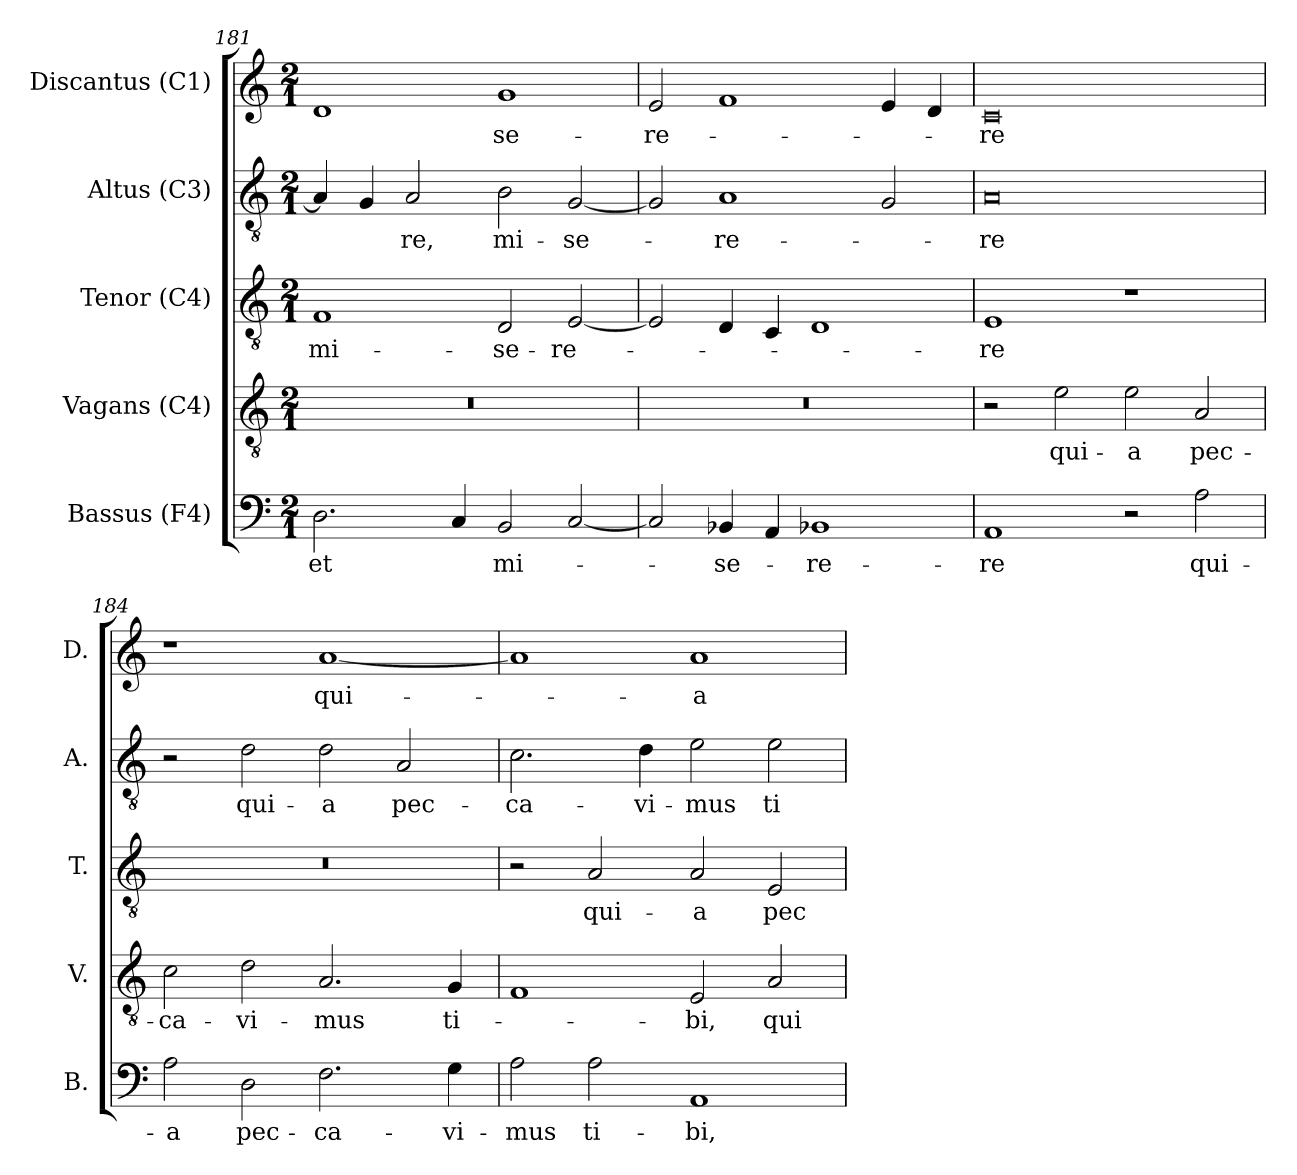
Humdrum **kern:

**kern	**text	**kern	**text	**kern	**text	**kern	**text	**kern	**text
*part5	*part5	*part4	*part4	*part3	*part3	*part2	*part2	*part1	*part1
*staff5	*staff5	*staff4	*staff4	*staff3	*staff3	*staff2	*staff2	*staff1	*staff1
*I"Bassus (F4)	*	*I"Vagans (C4)	*	*I"Tenor (C4)	*	*I"Altus (C3)	*	*I"Discantus (C1)	*
*I'B.	*	*I'V.	*	*I'T.	*	*I'A.	*	*I'D.	*
*clefF4	*	*clefGv2	*	*clefGv2	*	*clefGv2	*	*clefG2	*
*	*	*ITrd7c12	*	*ITrd7c12	*	*ITrd7c12	*	*	*
*k[]	*	*k[]	*	*k[]	*	*k[]	*	*k[]	*
*C:	*	*C:	*	*C:	*	*C:	*	*C:	*
*M2/1	*	*M2/1	*	*M2/1	*	*M2/1	*	*M2/1	*
=181	=181	=181	=181	=181	=181	=181	=181	=181	=181
!	!LO:LY:b:color=#000000	!LO:N:vis=1	!	!	!	!	!	!	!
!	!	!	!	!	!LO:LY:b:color=#000000	!	!	!	!
2.Di\	et	0r	.	1FFi	mi-	4AAi/]	.	1di	.
.	.	.	.	.	.	4GGi/	.	.	.
!	!	!	!	!	!	!	!LO:LY:b:color=#000000	!	!
.	.	.	.	.	.	2AAi/	-re,	.	.
4Ci/	.	.	.	.	.	.	.	.	.
!	!LO:LY:b:color=#000000	!	!	!	!	!	!	!	!
!	!	!	!	!	!LO:LY:b:color=#000000	!	!	!	!
!	!	!	!	!	!	!	!LO:LY:b:color=#000000	!	!
!	!	!	!	!	!	!	!	!	!LO:LY:b:color=#000000
2BBi/	mi-	.	.	2DDi/	-se-	2BBi\	mi-	1gi	-se-
!	!	!	!	!	!LO:LY:b:color=#000000	!	!	!	!
!	!	!	!	!	!	!	!LO:LY:b:color=#000000	!	!
[2Ci/	.	.	.	[2EEi/	-re-	[2GGi/	-se-	.	.
=182	=182	=182	=182	=182	=182	=182	=182	=182	=182
!	!	!LO:N:vis=1	!	!	!	!	!	!	!
!	!	!	!	!	!	!	!	!	!LO:LY:b:color=#000000
2Ci/]	.	0r	.	2EEi/]	.	2GGi/]	.	2ei/	-re-
!	!LO:LY:b:color=#000000	!	!	!	!	!	!	!	!
!	!	!	!	!	!	!	!LO:LY:b:color=#000000	!	!
4BB-i/	-se-	.	.	4DDi/	.	1AAi	-re-	1fi	.
4AAi/	.	.	.	4CCi/	.	.	.	.	.
!	!LO:LY:b:color=#000000	!	!	!	!	!	!	!	!
1BB-Xi	-re-	.	.	1DDi	.	.	.	.	.
.	.	.	.	.	.	2GGi/	.	4ei/	.
.	.	.	.	.	.	.	.	4di/	.
!!LO:LB:g=z
=183	=183	=183	=183	=183	=183	=183	=183	=183	=183
!	!LO:LY:b:color=#000000	!	!	!	!	!	!	!	!
!	!	!	!	!	!LO:LY:b:color=#000000	!	!	!	!
!	!	!	!	!	!	!	!LO:LY:b:color=#000000	!	!
!	!	!	!	!	!	!	!	!	!LO:LY:b:color=#000000
1AAi	-re	2r	.	1EEi	-re	0AAi	-re	0ci	-re
!	!	!	!LO:LY:b:color=#000000	!	!	!	!	!	!
.	.	2Ei\	qui-	.	.	.	.	.	.
!	!	!	!LO:LY:b:color=#000000	!	!	!	!	!	!
2r	.	2Ei\	-a	1r	.	.	.	.	.
!	!LO:LY:b:color=#000000	!	!	!	!	!	!	!	!
!	!	!	!LO:LY:b:color=#000000	!	!	!	!	!	!
2Ai\	qui-	2AAi/	pec-	.	.	.	.	.	.
=184	=184	=184	=184	=184	=184	=184	=184	=184	=184
!	!LO:LY:b:color=#000000	!	!	!	!	!	!	!	!
!	!	!	!LO:LY:b:color=#000000	!LO:N:vis=1	!	!	!	!	!
2Ai\	-a	2Ci\	-ca-	0r	.	2r	.	1r	.
!	!LO:LY:b:color=#000000	!	!	!	!	!	!	!	!
!	!	!	!LO:LY:b:color=#000000	!	!	!	!	!	!
!	!	!	!	!	!	!	!LO:LY:b:color=#000000	!	!
2Di\	pec-	2Di\	-vi-	.	.	2Di\	qui-	.	.
!	!LO:LY:b:color=#000000	!	!	!	!	!	!	!	!
!	!	!	!LO:LY:b:color=#000000	!	!	!	!	!	!
!	!	!	!	!	!	!	!LO:LY:b:color=#000000	!	!
!	!	!	!	!	!	!	!	!	!LO:LY:b:color=#000000
2.Fi\	-ca-	2.AAi/	-mus	.	.	2Di\	-a	[1ai	qui-
!	!	!	!	!	!	!	!LO:LY:b:color=#000000	!	!
.	.	.	.	.	.	2AAi/	pec-	.	.
!	!LO:LY:b:color=#000000	!	!	!	!	!	!	!	!
!	!	!	!LO:LY:b:color=#000000	!	!	!	!	!	!
4Gi\	-vi-	4GGi/	ti-	.	.	.	.	.	.
=185	=185	=185	=185	=185	=185	=185	=185	=185	=185
!	!LO:LY:b:color=#000000	!	!	!	!	!	!	!	!
!	!	!	!	!	!	!	!LO:LY:b:color=#000000	!	!
2Ai\	-mus	1FFi	.	2r	.	2.Ci\	-ca-	1ai]	.
!	!LO:LY:b:color=#000000	!	!	!	!	!	!	!	!
!	!	!	!	!	!LO:LY:b:color=#000000	!	!	!	!
2Ai\	ti-	.	.	2AAi/	qui-	.	.	.	.
!	!	!	!	!	!	!	!LO:LY:b:color=#000000	!	!
.	.	.	.	.	.	4Di\	-vi-	.	.
!	!LO:LY:b:color=#000000	!	!	!	!	!	!	!	!
!	!	!	!LO:LY:b:color=#000000	!	!	!	!	!	!
!	!	!	!	!	!LO:LY:b:color=#000000	!	!	!	!
!	!	!	!	!	!	!	!LO:LY:b:color=#000000	!	!
!	!	!	!	!	!	!	!	!	!LO:LY:b:color=#000000
1AAi	-bi,	2EEi/	-bi,	2AAi/	-a	2Ei\	-mus	1ai	-a
!	!	!	!LO:LY:b:color=#000000	!	!	!	!	!	!
!	!	!	!	!	!LO:LY:b:color=#000000	!	!	!	!
!	!	!	!	!	!	!	!LO:LY:b:color=#000000	!	!
.	.	2AAi/	qui-	2EEi/	pec-	2Ei\	ti-	.	.
=	=	=	=	=	=	=	=	=	=
*-	*-	*-	*-	*-	*-	*-	*-	*-	*-
